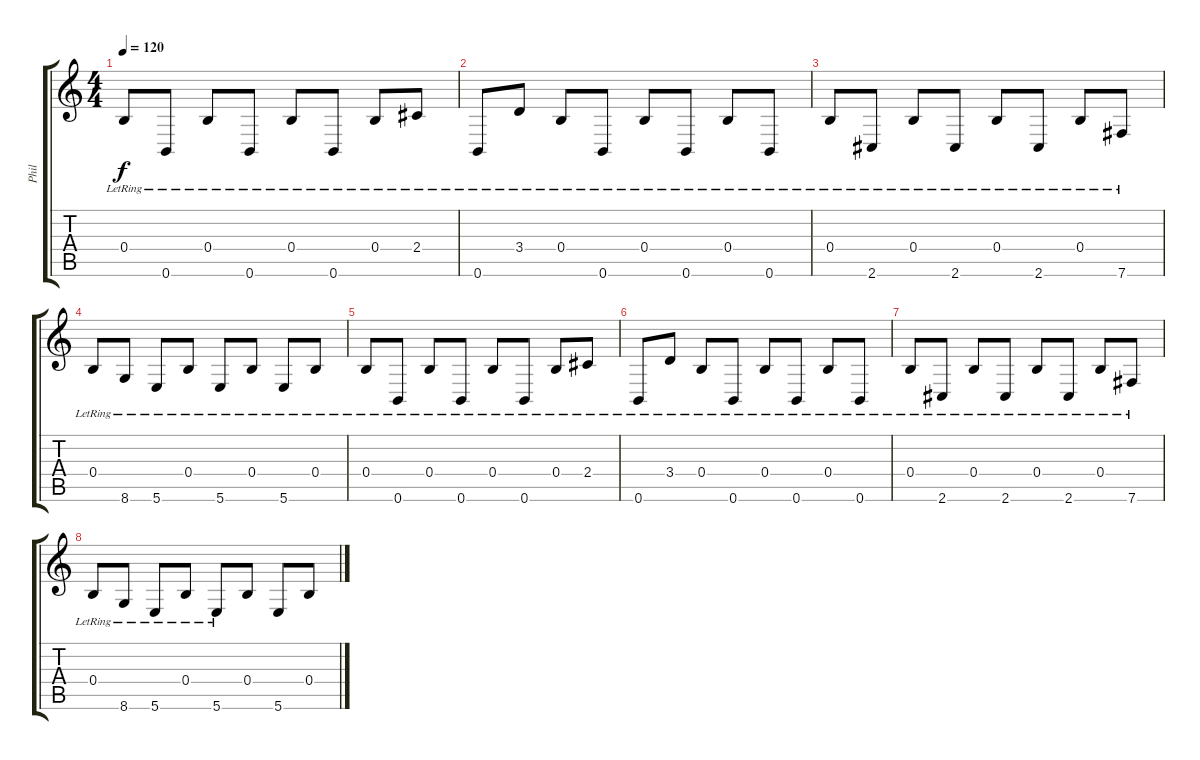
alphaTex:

\track ("Phil" "Phil") {instrument electricguitarclean}
\staff {score tabs}
\tuning (Db4 Ab3 E3 B2 Gb2 B1) {hide}
\ts (4 4)
\tempo 120
\clef g2
\ks c
0.4{lr}.8{dy f} 0.6{lr}.8 0.4{lr}.8 0.6{lr}.8 0.4{lr}.8 0.6{lr}.8 0.4{lr}.8 2.4{lr}.8 |
0.6{lr}.8 3.4{lr}.8 0.4{lr}.8 0.6{lr}.8 0.4{lr}.8 0.6{lr}.8 0.4{lr}.8 0.6{lr}.8 |
0.4{lr}.8 2.6{lr}.8 0.4{lr}.8 2.6{lr}.8 0.4{lr}.8 2.6{lr}.8 0.4{lr}.8 7.6{lr}.8 |
0.4{lr}.8 8.6{lr}.8 5.6{lr}.8 0.4{lr}.8 5.6{lr}.8 0.4{lr}.8 5.6{lr}.8 0.4{lr}.8 |
0.4{lr}.8 0.6{lr}.8 0.4{lr}.8 0.6{lr}.8 0.4{lr}.8 0.6{lr}.8 0.4{lr}.8 2.4{lr}.8 |
0.6{lr}.8 3.4{lr}.8 0.4{lr}.8 0.6{lr}.8 0.4{lr}.8 0.6{lr}.8 0.4{lr}.8 0.6{lr}.8 |
0.4{lr}.8 2.6{lr}.8 0.4{lr}.8 2.6{lr}.8 0.4{lr}.8 2.6{lr}.8 0.4{lr}.8 7.6{lr}.8 |
0.4{lr}.8 8.6{lr}.8 5.6{lr}.8 0.4{lr}.8 5.6{lr}.8 0.4.8 5.6.8 0.4.8
